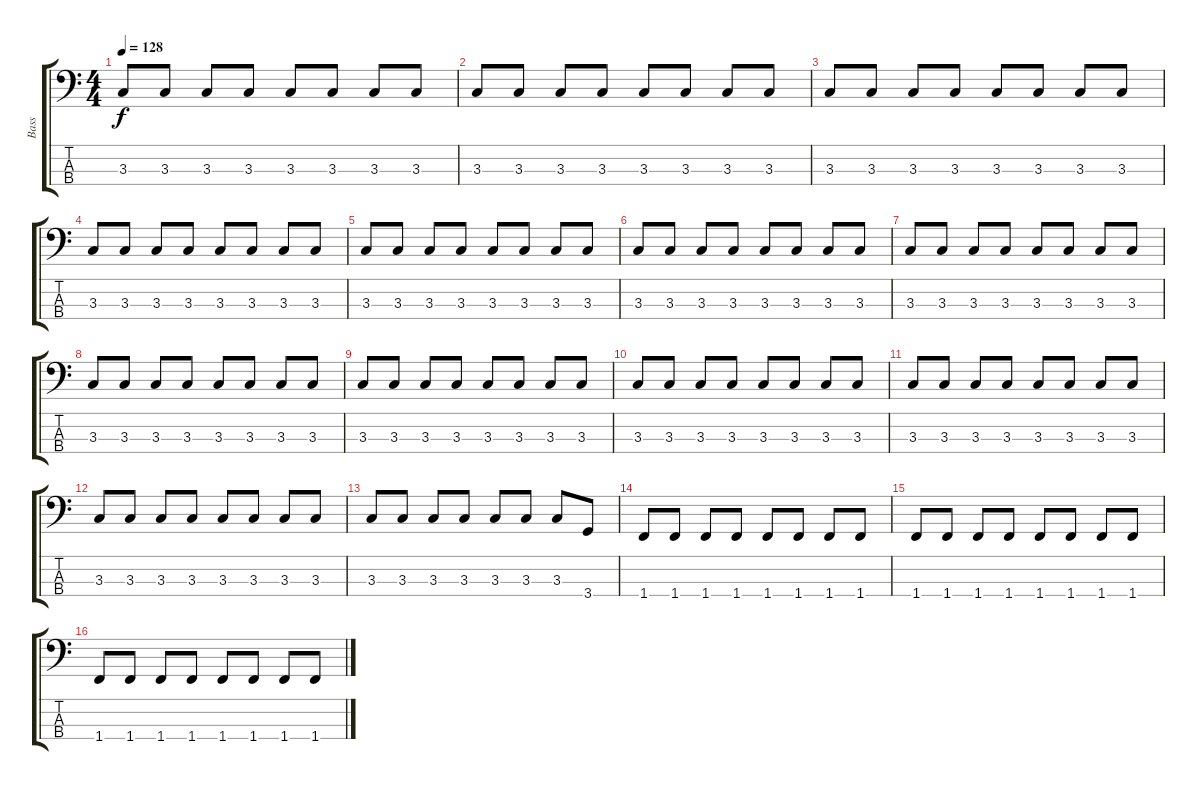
\track ("Bass" "Bass") {instrument electricbassfinger}
\staff {score tabs}
\tuning (G2 D2 A1 E1) {hide}
\ts (4 4)
\tempo 128
\clef f4
\ks c
3.3.8{dy f} 3.3.8 3.3.8 3.3.8 3.3.8 3.3.8 3.3.8 3.3.8 |
3.3.8 3.3.8 3.3.8 3.3.8 3.3.8 3.3.8 3.3.8 3.3.8 |
3.3.8 3.3.8 3.3.8 3.3.8 3.3.8 3.3.8 3.3.8 3.3.8 |
3.3.8 3.3.8 3.3.8 3.3.8 3.3.8 3.3.8 3.3.8 3.3.8 |
3.3.8 3.3.8 3.3.8 3.3.8 3.3.8 3.3.8 3.3.8 3.3.8 |
3.3.8 3.3.8 3.3.8 3.3.8 3.3.8 3.3.8 3.3.8 3.3.8 |
3.3.8 3.3.8 3.3.8 3.3.8 3.3.8 3.3.8 3.3.8 3.3.8 |
3.3.8 3.3.8 3.3.8 3.3.8 3.3.8 3.3.8 3.3.8 3.3.8 |
3.3.8 3.3.8 3.3.8 3.3.8 3.3.8 3.3.8 3.3.8 3.3.8 |
3.3.8 3.3.8 3.3.8 3.3.8 3.3.8 3.3.8 3.3.8 3.3.8 |
3.3.8 3.3.8 3.3.8 3.3.8 3.3.8 3.3.8 3.3.8 3.3.8 |
3.3.8 3.3.8 3.3.8 3.3.8 3.3.8 3.3.8 3.3.8 3.3.8 |
3.3.8 3.3.8 3.3.8 3.3.8 3.3.8 3.3.8 3.3.8 3.4.8 |
1.4.8 1.4.8 1.4.8 1.4.8 1.4.8 1.4.8 1.4.8 1.4.8 |
1.4.8 1.4.8 1.4.8 1.4.8 1.4.8 1.4.8 1.4.8 1.4.8 |
1.4.8 1.4.8 1.4.8 1.4.8 1.4.8 1.4.8 1.4.8 1.4.8
